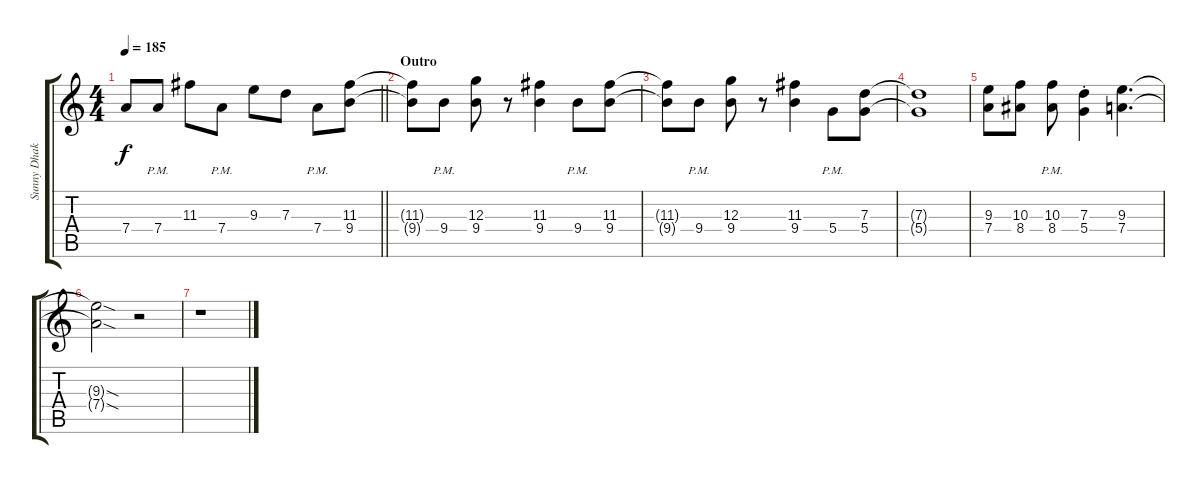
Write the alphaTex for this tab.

\track ("Sunny Dhak" "Sunny Dhak") {instrument distortionguitar}
\staff {score tabs}
\tuning (E4 B3 G3 D3 A2 E2) {hide}
\ts (4 4)
\tempo 185
\clef g2
\barLineRight lightlight
\ks c
7.4{t}.8{dy f} 7.4{pm}.8 11.3.8 7.4{pm}.8 9.3.8 7.3.8 7.4{pm}.8 (11.3 9.4).8 |
\section ("" "Outro")
(11.3{t} 9.4{t}).8 9.4{pm}.8 (12.3 9.4).8 r.8 (11.3 9.4).4 9.4{pm}.8 (11.3 9.4).8 |
(11.3{t} 9.4{t}).8 9.4{pm}.8 (12.3 9.4).8 r.8 (11.3 9.4).4 5.4{pm}.8 (7.3 5.4).8 |
(7.3{t} 5.4{t}).1 |
(9.3 7.4).8 (10.3 8.4).8 (10.3{pm} 8.4{pm}).8 (7.3 5.4{st}).4 (9.3 7.4).4{d} |
(9.3{sod t} 7.4{sod t}).2 r.2 |
r.1
